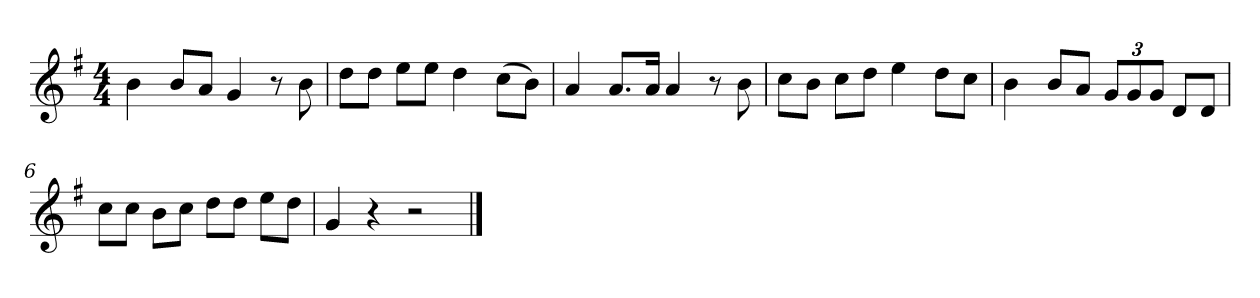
**kern
*part1
*staff1
*k[f#]
*M4/4
*MM120
=1
4b
8bL
8aJ
4g
8r
8b
=2
8ddL
8ddJ
8eeL
8eeJ
4dd
(8ccL
8bJ)
=3
4a
8.aL
16aJk
4a
8r
8b
=4
8ccL
8bJ
8ccL
8ddJ
4ee
8ddL
8ccJ
=5
4b
8bL
8aJ
12gL
12g
12gJ
8dL
8dJ
=6
8ccL
8ccJ
8bL
8ccJ
8ddL
8ddJ
8eeL
8ddJ
=7
4g
4r
2r
==
*-
